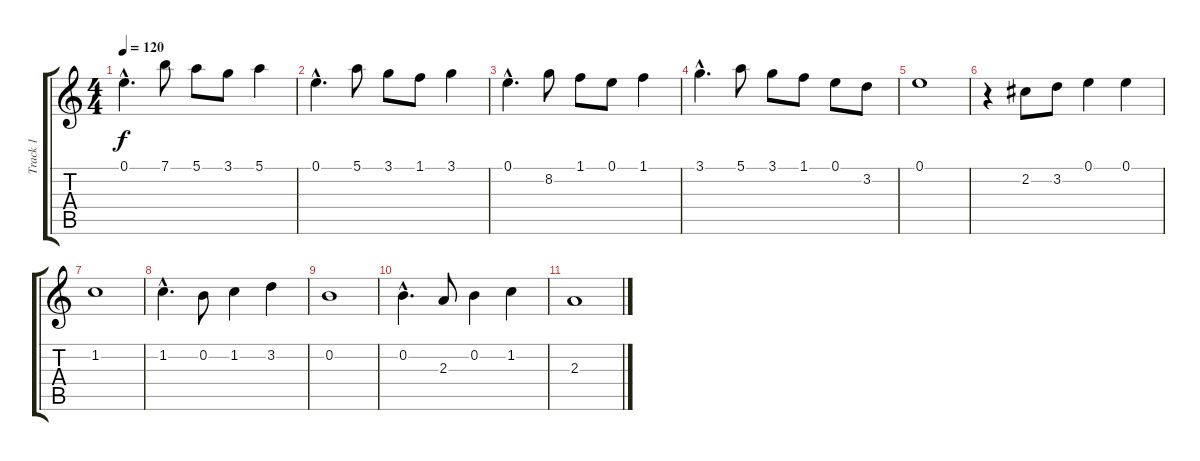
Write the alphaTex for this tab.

\track ("Track 1" "Track 1") {instrument acousticguitarnylon}
\staff {score tabs}
\tuning (E4 B3 G3 D3 A2 E2) {hide}
\ts (4 4)
\tempo 120
\clef g2
\ks c
0.1{hac}.4{d dy f} 7.1.8 5.1.8 3.1.8 5.1.4 |
0.1{hac}.4{d} 5.1.8 3.1.8 1.1.8 3.1.4 |
0.1{hac}.4{d} 8.2.8 1.1.8 0.1.8 1.1.4 |
3.1{hac}.4{d} 5.1.8 3.1.8 1.1.8 0.1.8 3.2.8 |
0.1.1 |
r.4 2.2.8 3.2.8 0.1.4 0.1.4 |
1.2.1 |
1.2{hac}.4{d} 0.2.8 1.2.4 3.2.4 |
0.2.1 |
0.2{hac}.4{d} 2.3.8 0.2.4 1.2.4 |
2.3.1
